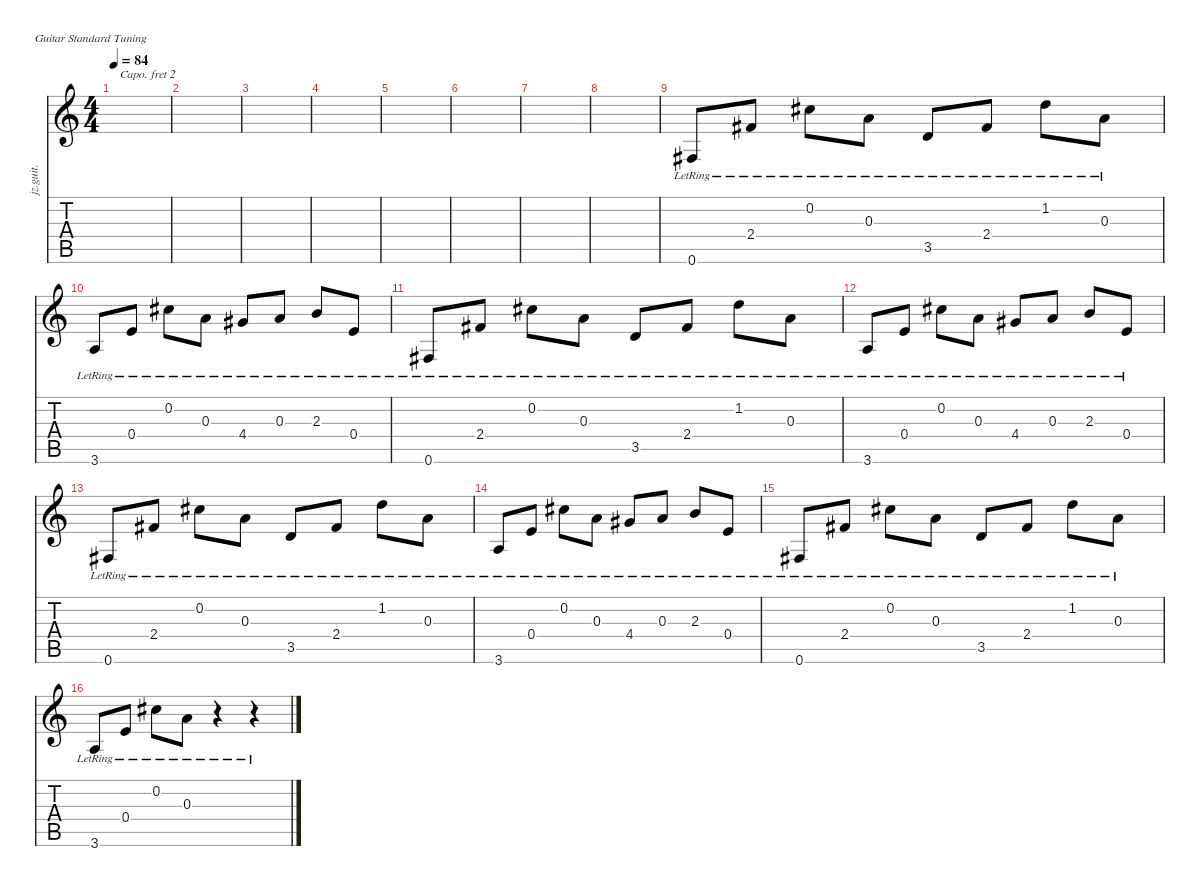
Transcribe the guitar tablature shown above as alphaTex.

\defaultSystemsLayout 4
\hideDynamics
\bracketExtendMode nobrackets
\otherSystemsTrackNameOrientation horizontal
\track ("分解" "jz.guit.") {instrument electricguitarjazz}
\staff {score tabs}
\capo 2
\tuning (E4 B3 G3 D3 A2 E2)
\ts (4 4)
\tempo 84
\clef g2
\ks c
|
|
|
|
|
|
|
|
0.6{lr}.8 2.4{lr}.8 0.2{lr}.8 0.3{lr}.8 3.5{lr}.8 2.4{lr}.8 1.2{lr}.8 0.3{lr}.8 |
3.6{lr}.8 0.4{lr}.8 0.2{lr}.8 0.3{lr}.8 4.4{lr}.8 0.3{lr}.8 2.3{lr}.8 0.4{lr}.8 |
0.6{lr}.8 2.4{lr}.8 0.2{lr}.8 0.3{lr}.8 3.5{lr}.8 2.4{lr}.8 1.2{lr}.8 0.3{lr}.8 |
3.6{lr}.8 0.4{lr}.8 0.2{lr}.8 0.3{lr}.8 4.4{lr}.8 0.3{lr}.8 2.3{lr}.8 0.4{lr}.8 |
0.6{lr}.8 2.4{lr}.8 0.2{lr}.8 0.3{lr}.8 3.5{lr}.8 2.4{lr}.8 1.2{lr}.8 0.3{lr}.8 |
3.6{lr}.8 0.4{lr}.8 0.2{lr}.8 0.3{lr}.8 4.4{lr}.8 0.3{lr}.8 2.3{lr}.8 0.4{lr}.8 |
0.6{lr}.8 2.4{lr}.8 0.2{lr}.8 0.3{lr}.8 3.5{lr}.8 2.4{lr}.8 1.2{lr}.8 0.3{lr}.8 |
3.6{lr}.8 0.4{lr}.8 0.2{lr}.8 0.3{lr}.8 r.4 r.4
